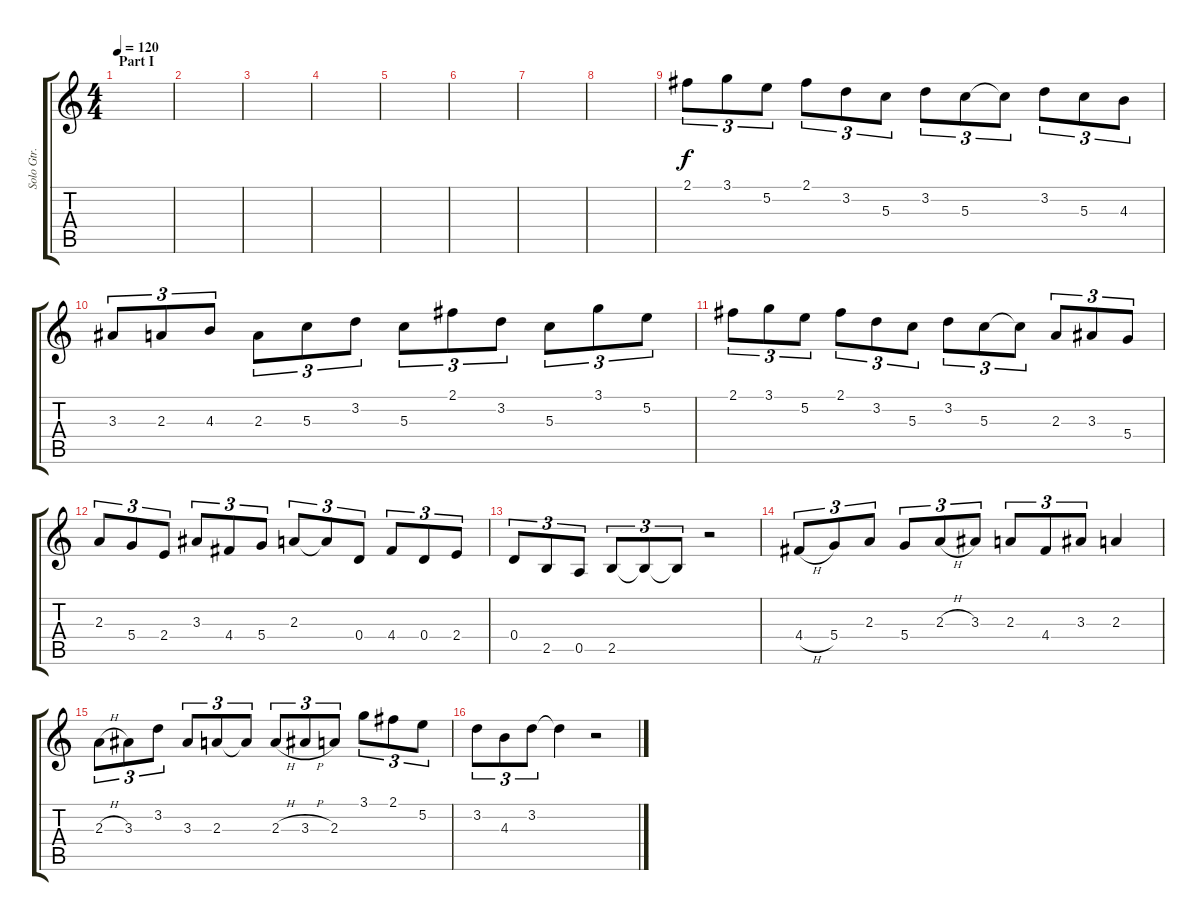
\track ("Solo Gtr. 1" "Solo Gtr. ") {instrument electricguitarclean}
\staff {score tabs}
\tuning (E4 B3 G3 D3 A2 E2) {hide}
\ts (4 4)
\section ("" "Part I")
\tempo 120
\clef g2
\ks c
|
|
|
|
|
|
|
|
2.1.8{tu (3 2)} 3.1.8{tu (3 2)} 5.2.8{tu (3 2)} 2.1.8{tu (3 2)} 3.2.8{tu (3 2)} 5.3.8{tu (3 2)} 3.2.8{tu (3 2)} 5.3.8{tu (3 2)} 5.3{t}.8{tu (3 2)} 3.2.8{tu (3 2)} 5.3.8{tu (3 2)} 4.3.8{tu (3 2)} |
3.3.8{tu (3 2)} 2.3.8{tu (3 2)} 4.3.8{tu (3 2)} 2.3.8{tu (3 2)} 5.3.8{tu (3 2)} 3.2.8{tu (3 2)} 5.3.8{tu (3 2)} 2.1.8{tu (3 2)} 3.2.8{tu (3 2)} 5.3.8{tu (3 2)} 3.1.8{tu (3 2)} 5.2.8{tu (3 2)} |
2.1.8{tu (3 2)} 3.1.8{tu (3 2)} 5.2.8{tu (3 2)} 2.1.8{tu (3 2)} 3.2.8{tu (3 2)} 5.3.8{tu (3 2)} 3.2.8{tu (3 2)} 5.3.8{tu (3 2)} 5.3{t}.8{tu (3 2)} 2.3.8{tu (3 2)} 3.3.8{tu (3 2)} 5.4.8{tu (3 2)} |
2.3.8{tu (3 2)} 5.4.8{tu (3 2)} 2.4.8{tu (3 2)} 3.3.8{tu (3 2)} 4.4.8{tu (3 2)} 5.4.8{tu (3 2)} 2.3.8{tu (3 2)} 2.3{t}.8{tu (3 2)} 0.4.8{tu (3 2)} 4.4.8{tu (3 2)} 0.4.8{tu (3 2)} 2.4.8{tu (3 2)} |
0.4.8{tu (3 2)} 2.5.8{tu (3 2)} 0.5.8{tu (3 2)} 2.5.8{tu (3 2)} 2.5{t}.8{tu (3 2)} 2.5{t}.8{tu (3 2)} r.2 |
4.4{h}.8{tu (3 2)} 5.4.8{tu (3 2)} 2.3.8{tu (3 2)} 5.4.8{tu (3 2)} 2.3{h}.8{tu (3 2)} 3.3.8{tu (3 2)} 2.3.8{tu (3 2)} 4.4.8{tu (3 2)} 3.3.8{tu (3 2)} 2.3.4 |
2.3{h}.8{tu (3 2)} 3.3.8{tu (3 2)} 3.2.8{tu (3 2)} 3.3.8{tu (3 2)} 2.3.8{tu (3 2)} 2.3{t}.8{tu (3 2)} 2.3{h}.8{tu (3 2)} 3.3{h}.8{tu (3 2)} 2.3.8{tu (3 2)} 3.1.8{tu (3 2)} 2.1.8{tu (3 2)} 5.2.8{tu (3 2)} |
3.2.8{tu (3 2)} 4.3.8{tu (3 2)} 3.2.8{tu (3 2)} 3.2{t}.4 r.2
